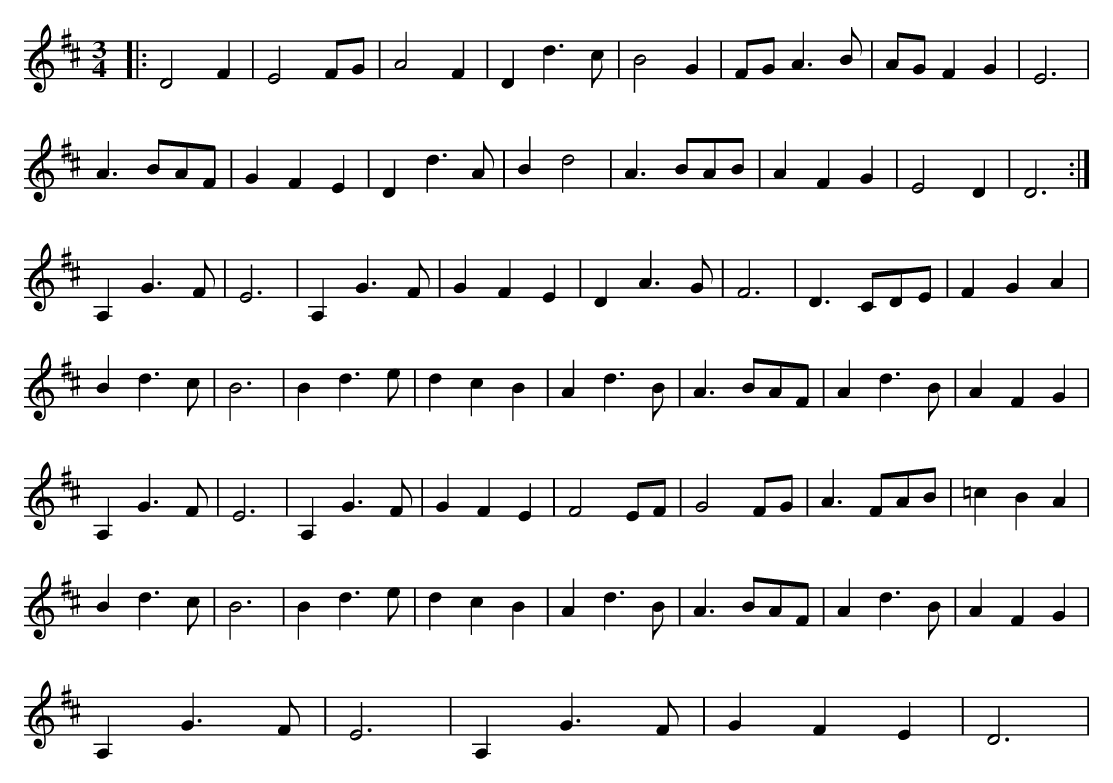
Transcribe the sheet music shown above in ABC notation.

X:1
M:3/4
K:D
|:D4 F2|E4 FG|A4 F2|D2 d3 c|B4 G2|FG A3 B|AG F2 G2|E6|
A3 BAF|G2 F2 E2|D2 d3 A|B2 d4|A3 BAB|A2 F2 G2|E4 D2|D6:|
A,2 G3 F|E6|A,2 G3 F|G2 F2 E2|D2 A3 G|F6|D3 CDE|F2 G2 A2|
B2 d3 c|B6|B2 d3 e|d2 c2 B2|A2 d3 B|A3 BAF|A2 d3 B|A2 F2 G2|
A,2 G3 F|E6|A,2 G3 F|G2 F2 E2|F4 EF|G4 FG|A3 FAB|=c2 B2 A2|
B2 d3 c|B6|B2 d3 e|d2 c2 B2|A2 d3 B|A3 BAF|A2 d3 B|A2 F2 G2|
A,2 G3 F|E6|A,2 G3 F|G2 F2 E2|D6|
